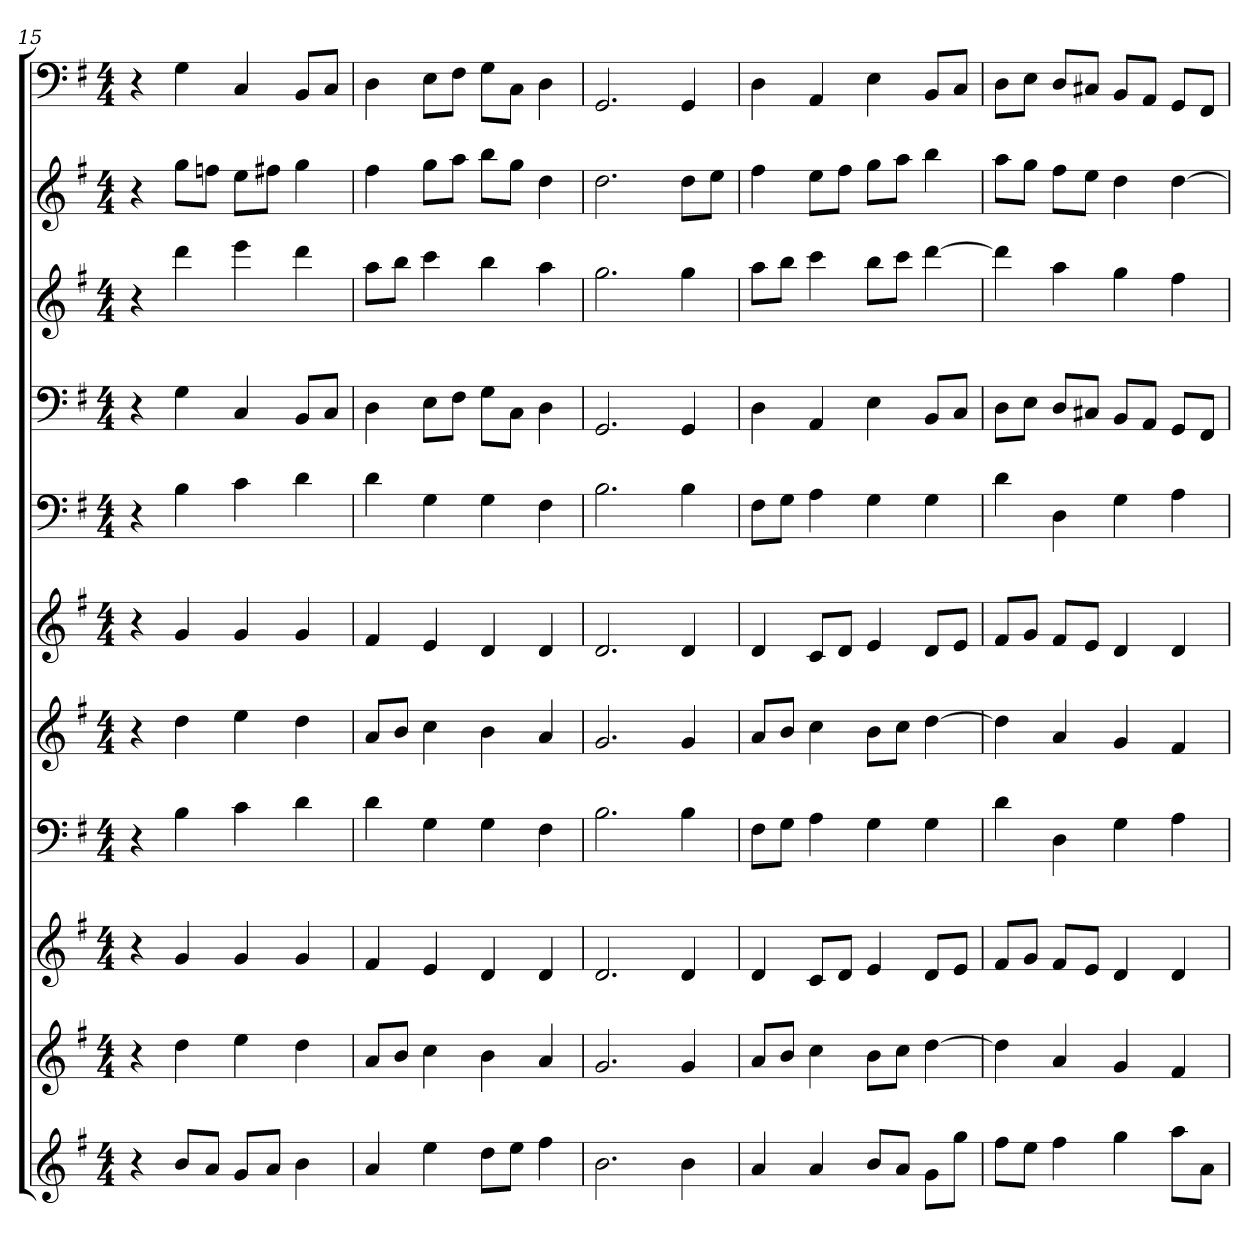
**kern	**kern	**kern	**kern	**kern	**kern	**kern	**kern	**kern	**kern	**kern
*part11	*part10	*part9	*part8	*part7	*part6	*part5	*part4	*part3	*part2	*part1
*staff11	*staff10	*staff9	*staff8	*staff7	*staff6	*staff5	*staff4	*staff3	*staff2	*staff1
*k[f#]	*k[f#]	*k[f#]	*k[f#]	*k[f#]	*k[f#]	*k[f#]	*k[f#]	*k[f#]	*k[f#]	*k[f#]
*G:	*G:	*G:	*G:	*G:	*G:	*G:	*G:	*G:	*G:	*G:
*M4/4	*M4/4	*M4/4	*M4/4	*M4/4	*M4/4	*M4/4	*M4/4	*M4/4	*M4/4	*M4/4
=15	=15	=15	=15	=15	=15	=15	=15	=15	=15	=15
4r	4r	4r	4r	4r	4r	4r	4r	4r	4r	4r
8bL	4dd	4g	4B	4dd	4g	4B	4G	4ddd	8ggL	4G
8aJ	.	.	.	.	.	.	.	.	8ffnJ	.
8gL	4ee	4g	4c	4ee	4g	4c	4C	4eee	8eeL	4C
8aJ	.	.	.	.	.	.	.	.	8ff#XJ	.
4b	4dd	4g	4d	4dd	4g	4d	8BBL	4ddd	4gg	8BBL
.	.	.	.	.	.	.	8CJ	.	.	8CJ
=16	=16	=16	=16	=16	=16	=16	=16	=16	=16	=16
4a	8aL	4f#	4d	8aL	4f#	4d	4D	8aaL	4ff#	4D
.	8bJ	.	.	8bJ	.	.	.	8bbJ	.	.
4ee	4cc	4e	4G	4cc	4e	4G	8EL	4ccc	8ggL	8EL
.	.	.	.	.	.	.	8F#J	.	8aaJ	8F#J
8ddL	4b	4d	4G	4b	4d	4G	8GL	4bb	8bbL	8GL
8eeJ	.	.	.	.	.	.	8CJ	.	8ggJ	8CJ
4ff#	4a	4d	4F#	4a	4d	4F#	4D	4aa	4dd	4D
=17	=17	=17	=17	=17	=17	=17	=17	=17	=17	=17
2.b	2.g	2.d	2.B	2.g	2.d	2.B	2.GG	2.gg	2.dd	2.GG
4b	4g	4d	4B	4g	4d	4B	4GG	4gg	8ddL	4GG
.	.	.	.	.	.	.	.	.	8eeJ	.
=18	=18	=18	=18	=18	=18	=18	=18	=18	=18	=18
4a	8aL	4d	8F#L	8aL	4d	8F#L	4D	8aaL	4ff#	4D
.	8bJ	.	8GJ	8bJ	.	8GJ	.	8bbJ	.	.
4a	4cc	8cL	4A	4cc	8cL	4A	4AA	4ccc	8eeL	4AA
.	.	8dJ	.	.	8dJ	.	.	.	8ff#J	.
8bL	8bL	4e	4G	8bL	4e	4G	4E	8bbL	8ggL	4E
8aJ	8ccJ	.	.	8ccJ	.	.	.	8cccJ	8aaJ	.
8gL	[4dd	8dL	4G	[4dd	8dL	4G	8BBL	[4ddd	4bb	8BBL
8ggJ	.	8eJ	.	.	8eJ	.	8CJ	.	.	8CJ
=19	=19	=19	=19	=19	=19	=19	=19	=19	=19	=19
8ff#L	4dd]	8f#L	4d	4dd]	8f#L	4d	8DL	4ddd]	8aaL	8DL
8eeJ	.	8gJ	.	.	8gJ	.	8EJ	.	8ggJ	8EJ
4ff#	4a	8f#L	4D	4a	8f#L	4D	8DL	4aa	8ff#L	8DL
.	.	8eJ	.	.	8eJ	.	8C#XJ	.	8eeJ	8C#XJ
4gg	4g	4d	4G	4g	4d	4G	8BBL	4gg	4dd	8BBL
.	.	.	.	.	.	.	8AAJ	.	.	8AAJ
8aaL	4f#	4d	4A	4f#	4d	4A	8GGL	4ff#	[4dd	8GGL
8aJ	.	.	.	.	.	.	8FF#J	.	.	8FF#J
=	=	=	=	=	=	=	=	=	=	=
*-	*-	*-	*-	*-	*-	*-	*-	*-	*-	*-
